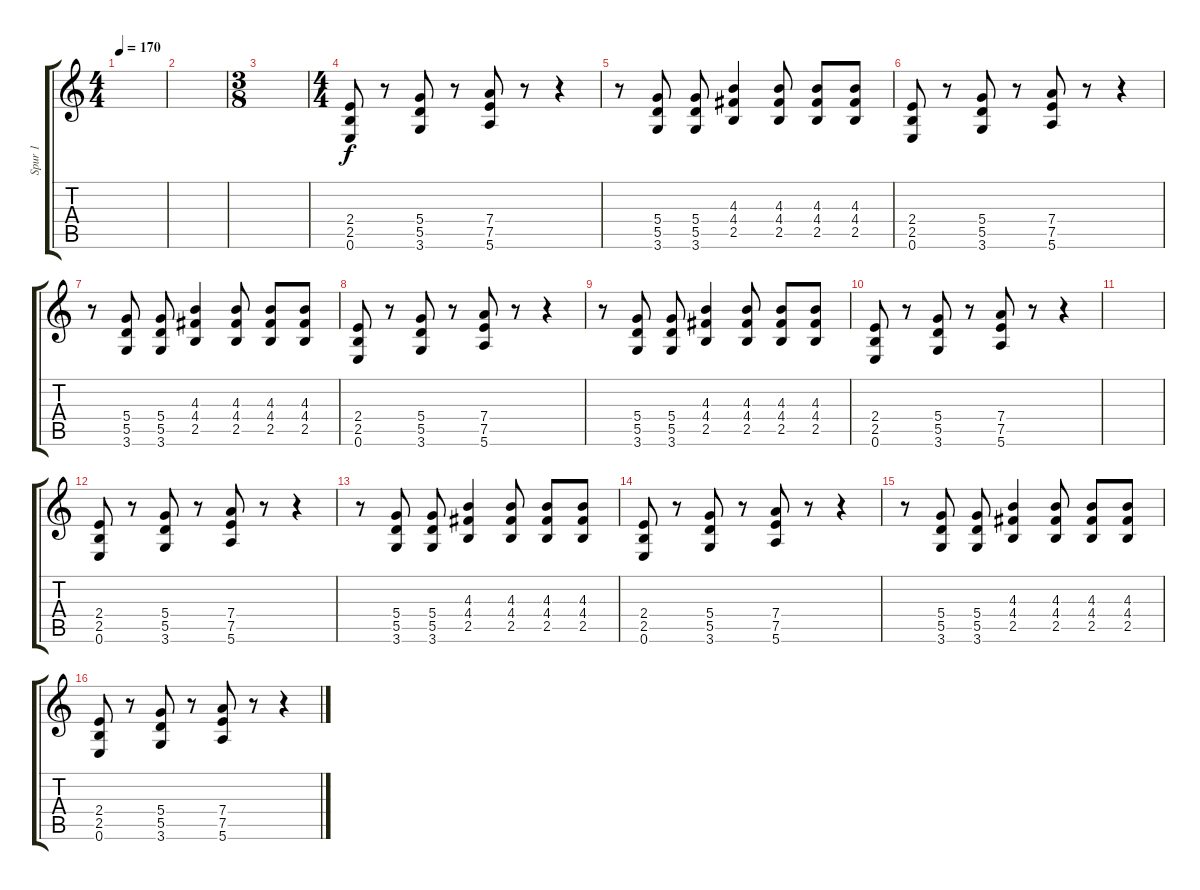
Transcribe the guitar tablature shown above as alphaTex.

\track ("Spur 1" "Spur 1") {instrument overdrivenguitar}
\staff {score tabs}
\tuning (E4 B3 G3 D3 A2 E2) {hide}
\ts (4 4)
\tempo 170
\clef g2
\ks c
|
|
\ts (3 8)
|
\ts (4 4)
(2.4 2.5 0.6).8 r.8 (5.4 5.5 3.6).8 r.8 (7.4 7.5 5.6).8 r.8 r.4 |
r.8 (5.4 5.5 3.6).8 (5.4 5.5 3.6).8 (4.3 4.4 2.5).4 (4.3 4.4 2.5).8 (4.3 4.4 2.5).8 (4.3 4.4 2.5).8 |
(2.4 2.5 0.6).8 r.8 (5.4 5.5 3.6).8 r.8 (7.4 7.5 5.6).8 r.8 r.4 |
r.8 (5.4 5.5 3.6).8 (5.4 5.5 3.6).8 (4.3 4.4 2.5).4 (4.3 4.4 2.5).8 (4.3 4.4 2.5).8 (4.3 4.4 2.5).8 |
(2.4 2.5 0.6).8 r.8 (5.4 5.5 3.6).8 r.8 (7.4 7.5 5.6).8 r.8 r.4 |
r.8 (5.4 5.5 3.6).8 (5.4 5.5 3.6).8 (4.3 4.4 2.5).4 (4.3 4.4 2.5).8 (4.3 4.4 2.5).8 (4.3 4.4 2.5).8 |
(2.4 2.5 0.6).8 r.8 (5.4 5.5 3.6).8 r.8 (7.4 7.5 5.6).8 r.8 r.4 |
|
(2.4 2.5 0.6).8 r.8 (5.4 5.5 3.6).8 r.8 (7.4 7.5 5.6).8 r.8 r.4 |
r.8 (5.4 5.5 3.6).8 (5.4 5.5 3.6).8 (4.3 4.4 2.5).4 (4.3 4.4 2.5).8 (4.3 4.4 2.5).8 (4.3 4.4 2.5).8 |
(2.4 2.5 0.6).8 r.8 (5.4 5.5 3.6).8 r.8 (7.4 7.5 5.6).8 r.8 r.4 |
r.8 (5.4 5.5 3.6).8 (5.4 5.5 3.6).8 (4.3 4.4 2.5).4 (4.3 4.4 2.5).8 (4.3 4.4 2.5).8 (4.3 4.4 2.5).8 |
(2.4 2.5 0.6).8 r.8 (5.4 5.5 3.6).8 r.8 (7.4 7.5 5.6).8 r.8 r.4
